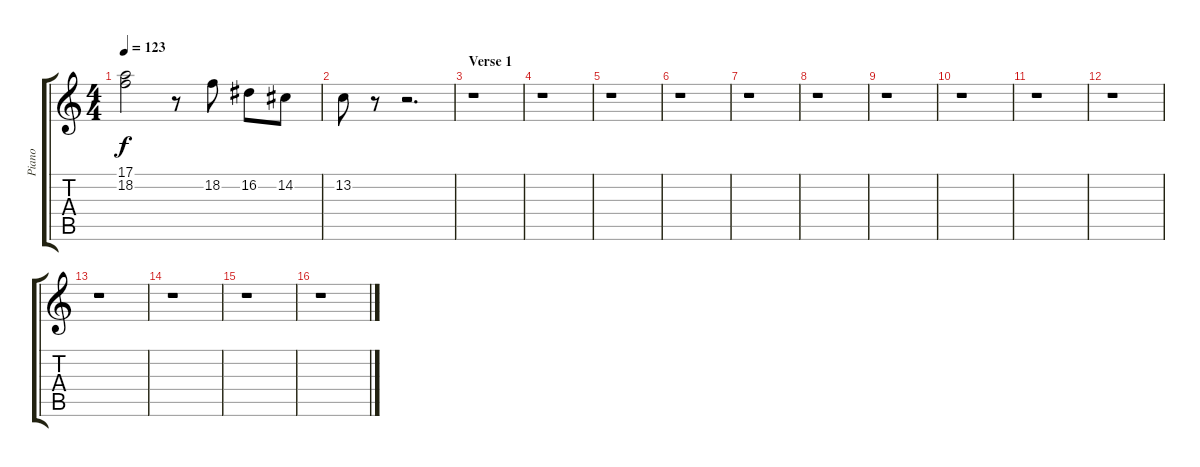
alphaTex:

\track ("Piano" "Piano") {instrument acousticgrandpiano}
\staff {score tabs}
\tuning (E4 B3 G3 D3 A2 E2) {hide}
\ts (4 4)
\tempo 123
\clef g2
\ks c
(17.1 18.2).2{dy f} r.8 18.2.8 16.2.8 14.2.8 |
13.2.8 r.8 r.2{d} |
\section ("" "Verse 1")
r.1 |
r.1 |
r.1 |
r.1 |
r.1 |
r.1 |
r.1 |
r.1 |
r.1 |
r.1 |
r.1 |
r.1 |
r.1 |
r.1
